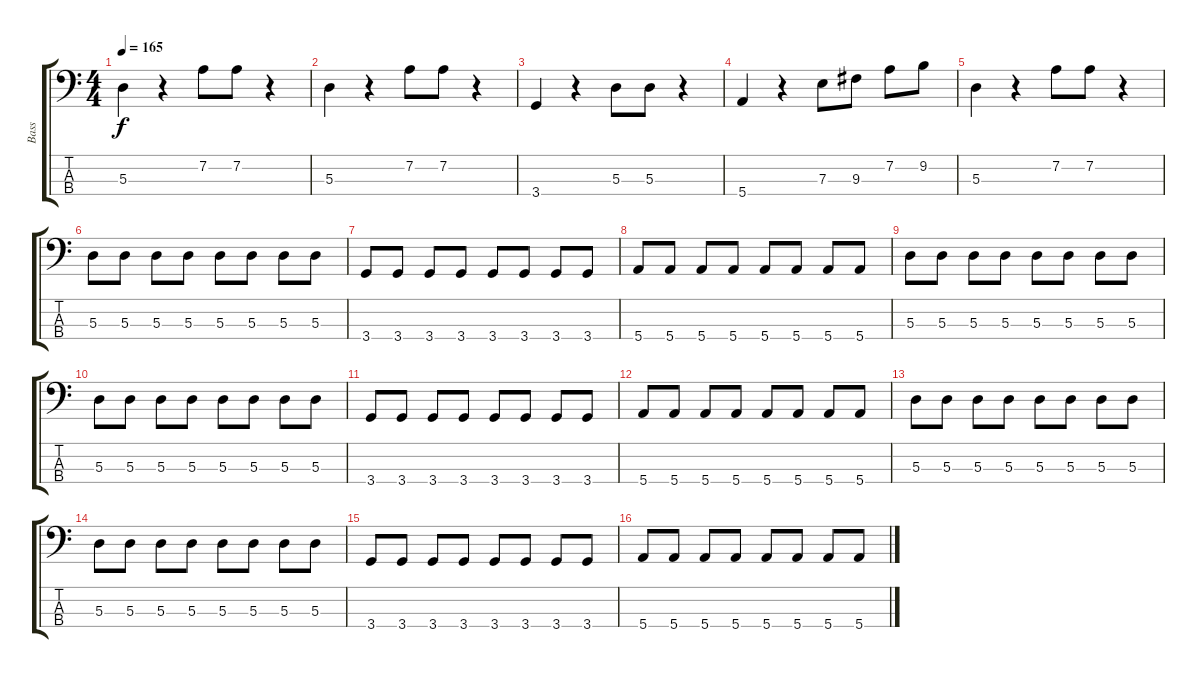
\track ("Bass" "Bass") {instrument electricbasspick}
\staff {score tabs}
\tuning (G2 D2 A1 E1) {hide}
\ts (4 4)
\tempo 165
\clef f4
\ks c
5.3.4{dy f} r.4 7.2.8 7.2.8 r.4 |
5.3.4 r.4 7.2.8 7.2.8 r.4 |
3.4.4 r.4 5.3.8 5.3.8 r.4 |
5.4.4 r.4 7.3.8 9.3.8 7.2.8 9.2.8 |
5.3.4 r.4 7.2.8 7.2.8 r.4 |
5.3.8 5.3.8 5.3.8 5.3.8 5.3.8 5.3.8 5.3.8 5.3.8 |
3.4.8 3.4.8 3.4.8 3.4.8 3.4.8 3.4.8 3.4.8 3.4.8 |
5.4.8 5.4.8 5.4.8 5.4.8 5.4.8 5.4.8 5.4.8 5.4.8 |
5.3.8 5.3.8 5.3.8 5.3.8 5.3.8 5.3.8 5.3.8 5.3.8 |
5.3.8 5.3.8 5.3.8 5.3.8 5.3.8 5.3.8 5.3.8 5.3.8 |
3.4.8 3.4.8 3.4.8 3.4.8 3.4.8 3.4.8 3.4.8 3.4.8 |
5.4.8 5.4.8 5.4.8 5.4.8 5.4.8 5.4.8 5.4.8 5.4.8 |
5.3.8 5.3.8 5.3.8 5.3.8 5.3.8 5.3.8 5.3.8 5.3.8 |
5.3.8 5.3.8 5.3.8 5.3.8 5.3.8 5.3.8 5.3.8 5.3.8 |
3.4.8 3.4.8 3.4.8 3.4.8 3.4.8 3.4.8 3.4.8 3.4.8 |
5.4.8 5.4.8 5.4.8 5.4.8 5.4.8 5.4.8 5.4.8 5.4.8
